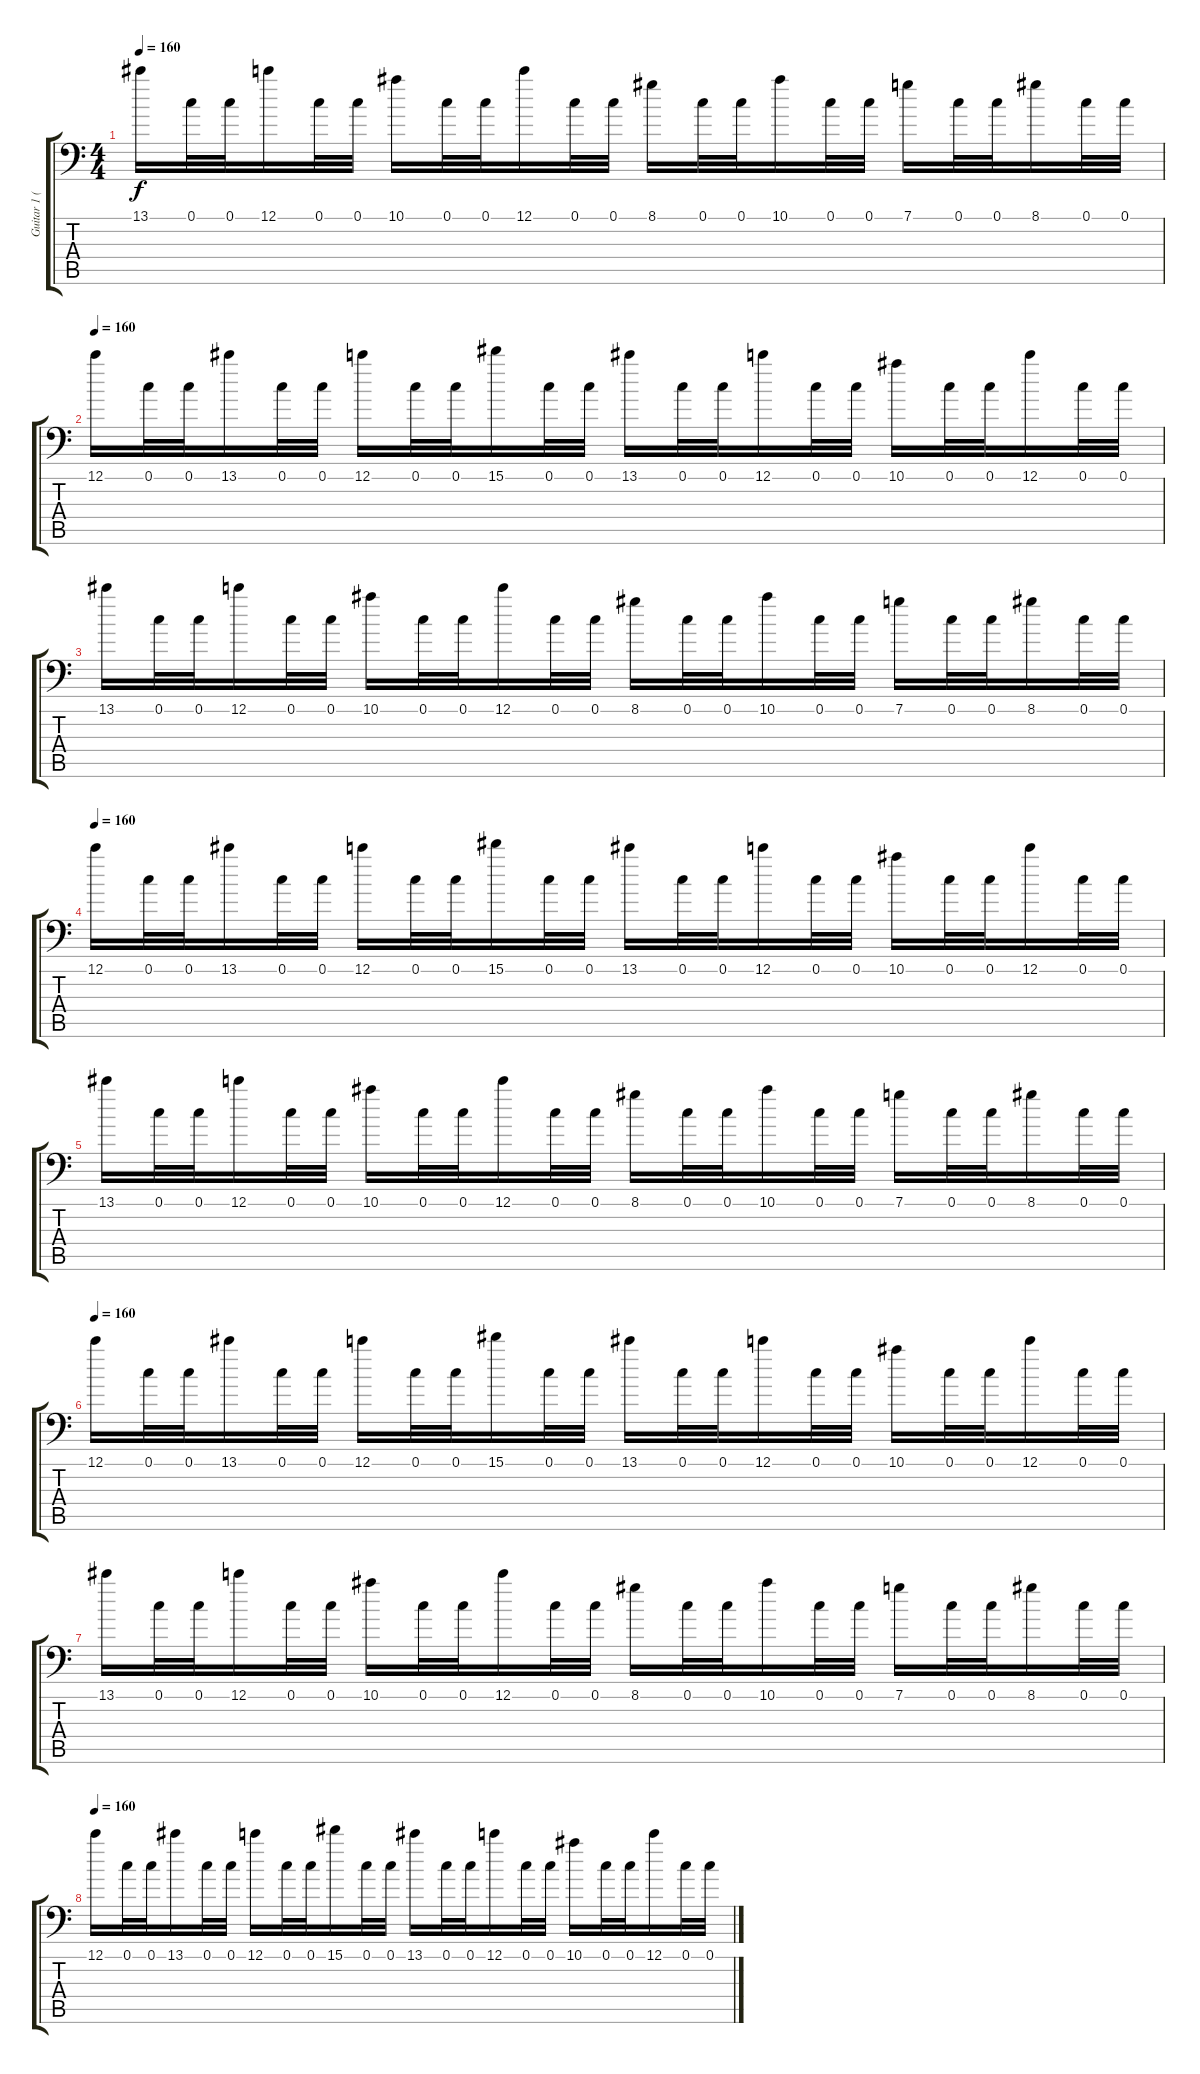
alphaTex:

\track ("Guitar 1 (Left)" "Guitar 1 (") {instrument distortionguitar}
\staff {score tabs}
\tuning (C4 G3 Eb3 Bb2 F2 Bb1) {hide}
\ts (4 4)
\tempo 160
\clef f4
\ks c
13.1.16{dy f} 0.1.32 0.1.32 12.1.16 0.1.32 0.1.32 10.1.16 0.1.32 0.1.32 12.1.16 0.1.32 0.1.32 8.1.16 0.1.32 0.1.32 10.1.16 0.1.32 0.1.32 7.1.16 0.1.32 0.1.32 8.1.16 0.1.32 0.1.32 |
\tempo 160
12.1.16 0.1.32 0.1.32 13.1.16 0.1.32 0.1.32 12.1.16 0.1.32 0.1.32 15.1.16 0.1.32 0.1.32 13.1.16 0.1.32 0.1.32 12.1.16 0.1.32 0.1.32 10.1.16 0.1.32 0.1.32 12.1.16 0.1.32 0.1.32 |
13.1.16 0.1.32 0.1.32 12.1.16 0.1.32 0.1.32 10.1.16 0.1.32 0.1.32 12.1.16 0.1.32 0.1.32 8.1.16 0.1.32 0.1.32 10.1.16 0.1.32 0.1.32 7.1.16 0.1.32 0.1.32 8.1.16 0.1.32 0.1.32 |
\tempo 160
12.1.16 0.1.32 0.1.32 13.1.16 0.1.32 0.1.32 12.1.16 0.1.32 0.1.32 15.1.16 0.1.32 0.1.32 13.1.16 0.1.32 0.1.32 12.1.16 0.1.32 0.1.32 10.1.16 0.1.32 0.1.32 12.1.16 0.1.32 0.1.32 |
13.1.16 0.1.32 0.1.32 12.1.16 0.1.32 0.1.32 10.1.16 0.1.32 0.1.32 12.1.16 0.1.32 0.1.32 8.1.16 0.1.32 0.1.32 10.1.16 0.1.32 0.1.32 7.1.16 0.1.32 0.1.32 8.1.16 0.1.32 0.1.32 |
\tempo 160
12.1.16 0.1.32 0.1.32 13.1.16 0.1.32 0.1.32 12.1.16 0.1.32 0.1.32 15.1.16 0.1.32 0.1.32 13.1.16 0.1.32 0.1.32 12.1.16 0.1.32 0.1.32 10.1.16 0.1.32 0.1.32 12.1.16 0.1.32 0.1.32 |
13.1.16 0.1.32 0.1.32 12.1.16 0.1.32 0.1.32 10.1.16 0.1.32 0.1.32 12.1.16 0.1.32 0.1.32 8.1.16 0.1.32 0.1.32 10.1.16 0.1.32 0.1.32 7.1.16 0.1.32 0.1.32 8.1.16 0.1.32 0.1.32 |
\tempo 160
12.1.16 0.1.32 0.1.32 13.1.16 0.1.32 0.1.32 12.1.16 0.1.32 0.1.32 15.1.16 0.1.32 0.1.32 13.1.16 0.1.32 0.1.32 12.1.16 0.1.32 0.1.32 10.1.16 0.1.32 0.1.32 12.1.16 0.1.32 0.1.32
